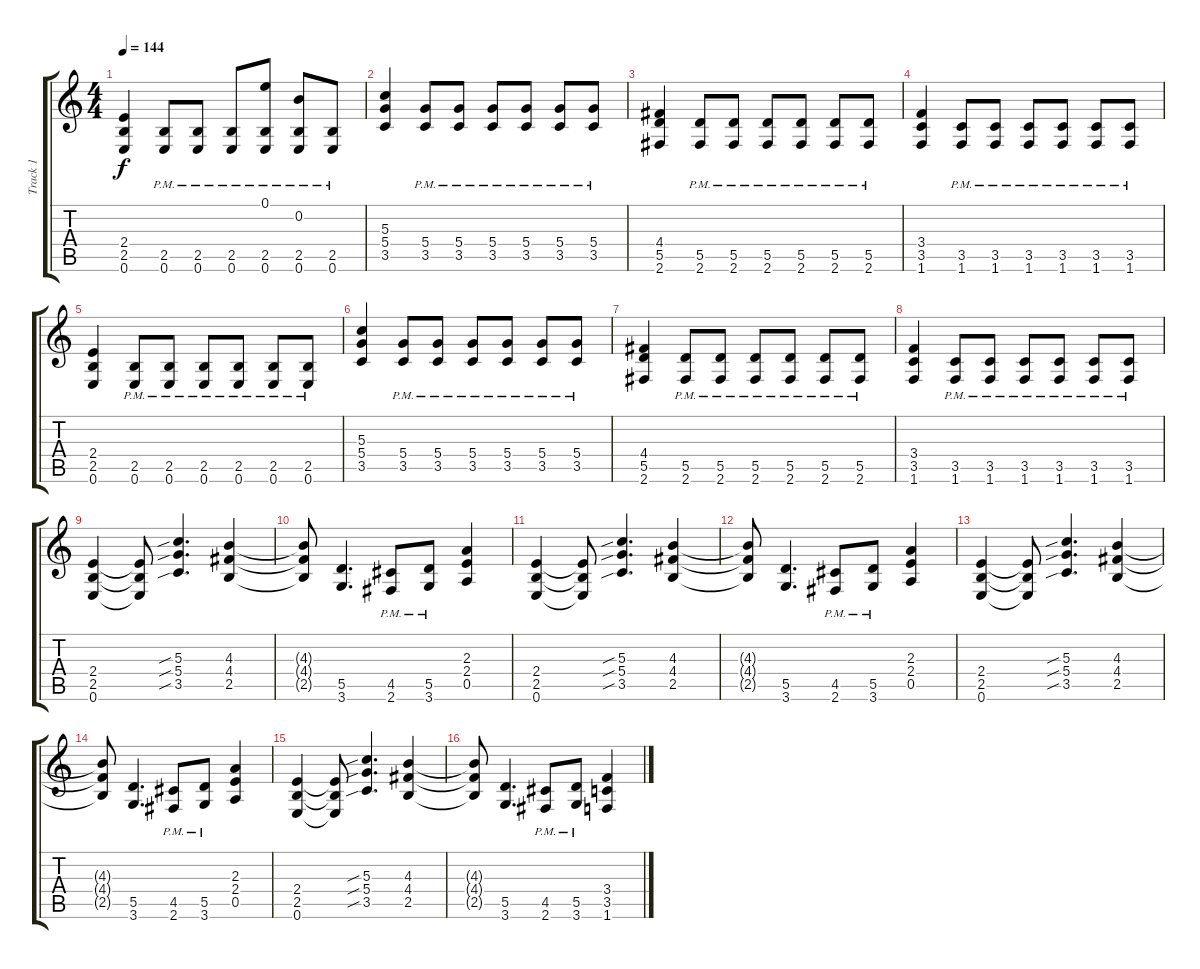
\track ("Track 1" "Track 1") {instrument distortionguitar}
\staff {score tabs}
\tuning (E4 B3 G3 D3 A2 E2) {hide}
\ts (4 4)
\tempo 144
\clef g2
\ks c
(2.4 2.5 0.6).4{dy f volume 12} (2.5{pm} 0.6{pm}).8 (2.5{pm} 0.6).8 (2.5{pm} 0.6{pm}).8 (0.1 2.5{pm} 0.6{pm}).8 (0.2 2.5{pm} 0.6{pm}).8 (2.5{pm} 0.6{pm}).8 |
(5.3 5.4 3.5).4 (5.4{pm} 3.5{pm}).8 (5.4{pm} 3.5{pm}).8 (5.4{pm} 3.5{pm}).8 (5.4{pm} 3.5{pm}).8 (5.4{pm} 3.5{pm}).8 (5.4{pm} 3.5{pm}).8 |
(4.4 5.5 2.6).4 (5.5{pm} 2.6{pm}).8 (5.5{pm} 2.6{pm}).8 (5.5{pm} 2.6{pm}).8 (5.5{pm} 2.6{pm}).8 (5.5{pm} 2.6{pm}).8 (5.5{pm} 2.6{pm}).8 |
(3.4 3.5 1.6).4 (3.5{pm} 1.6{pm}).8 (3.5{pm} 1.6{pm}).8 (3.5{pm} 1.6{pm}).8 (3.5{pm} 1.6{pm}).8 (3.5{pm} 1.6{pm}).8 (3.5{pm} 1.6{pm}).8 |
(2.4 2.5 0.6).4 (2.5{pm} 0.6{pm}).8 (2.5{pm} 0.6).8 (2.5{pm} 0.6{pm}).8 (2.5{pm} 0.6{pm}).8 (2.5{pm} 0.6{pm}).8 (2.5{pm} 0.6{pm}).8 |
(5.3 5.4 3.5).4 (5.4{pm} 3.5{pm}).8 (5.4{pm} 3.5{pm}).8 (5.4{pm} 3.5{pm}).8 (5.4{pm} 3.5{pm}).8 (5.4{pm} 3.5{pm}).8 (5.4{pm} 3.5{pm}).8 |
(4.4 5.5 2.6).4 (5.5{pm} 2.6{pm}).8 (5.5{pm} 2.6{pm}).8 (5.5{pm} 2.6{pm}).8 (5.5{pm} 2.6{pm}).8 (5.5{pm} 2.6{pm}).8 (5.5{pm} 2.6{pm}).8 |
(3.4 3.5 1.6).4 (3.5{pm} 1.6{pm}).8 (3.5{pm} 1.6{pm}).8 (3.5{pm} 1.6{pm}).8 (3.5{pm} 1.6).8 (3.5{pm} 1.6{pm}).8 (3.5{pm} 1.6{pm}).8 |
(2.4 2.5 0.6).4 (2.4{t} 2.5{t} 0.6{t}).8 (5.3{sib} 5.4{sib} 3.5{sib}).4{d} (4.3 4.4 2.5).4 |
(4.3{t} 4.4{t} 2.5{t}).8 (5.5 3.6).4{d} (4.5{pm} 2.6{pm}).8 (5.5{pm} 3.6{pm}).8 (2.3 2.4 0.5).4 |
(2.4 2.5 0.6).4 (2.4{t} 2.5{t} 0.6{t}).8 (5.3{sib} 5.4{sib} 3.5{sib}).4{d} (4.3 4.4 2.5).4 |
(4.3{t} 4.4{t} 2.5{t}).8 (5.5 3.6).4{d} (4.5{pm} 2.6{pm}).8 (5.5{pm} 3.6{pm}).8 (2.3 2.4 0.5).4 |
(2.4 2.5 0.6).4 (2.4{t} 2.5{t} 0.6{t}).8 (5.3{sib} 5.4{sib} 3.5{sib}).4{d} (4.3 4.4 2.5).4 |
(4.3{t} 4.4{t} 2.5{t}).8 (5.5 3.6).4{d} (4.5{pm} 2.6{pm}).8 (5.5{pm} 3.6{pm}).8 (2.3 2.4 0.5).4 |
(2.4 2.5 0.6).4 (2.4{t} 2.5{t} 0.6{t}).8 (5.3{sib} 5.4{sib} 3.5{sib}).4{d} (4.3 4.4 2.5).4 |
(4.3{t} 4.4{t} 2.5{t}).8 (5.5 3.6).4{d} (4.5{pm} 2.6{pm}).8 (5.5{pm} 3.6{pm}).8 (3.4 3.5 1.6).4
